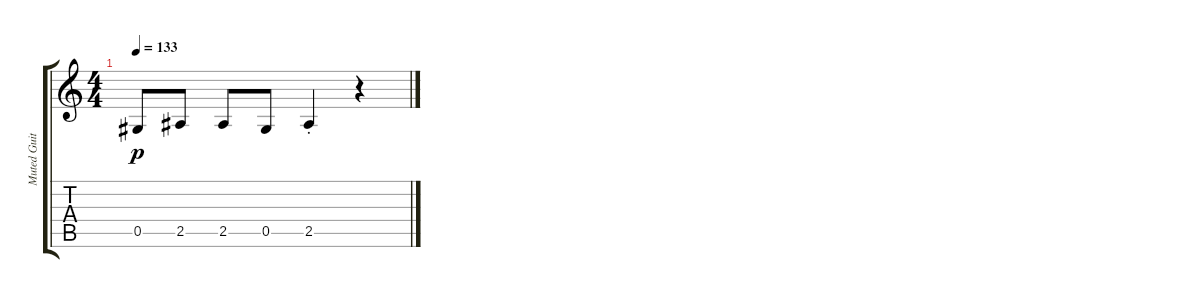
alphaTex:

\track ("Muted Guitar" "Muted Guit") {instrument electricguitarmuted}
\staff {score tabs}
\tuning (Eb4 Bb3 Gb3 Db3 Ab2 Db2) {hide}
\ts (4 4)
\tempo 133
\clef g2
\ks c
0.5.8{dy p} 2.5.8 2.5.8 0.5.8 2.5{st}.4 r.4
